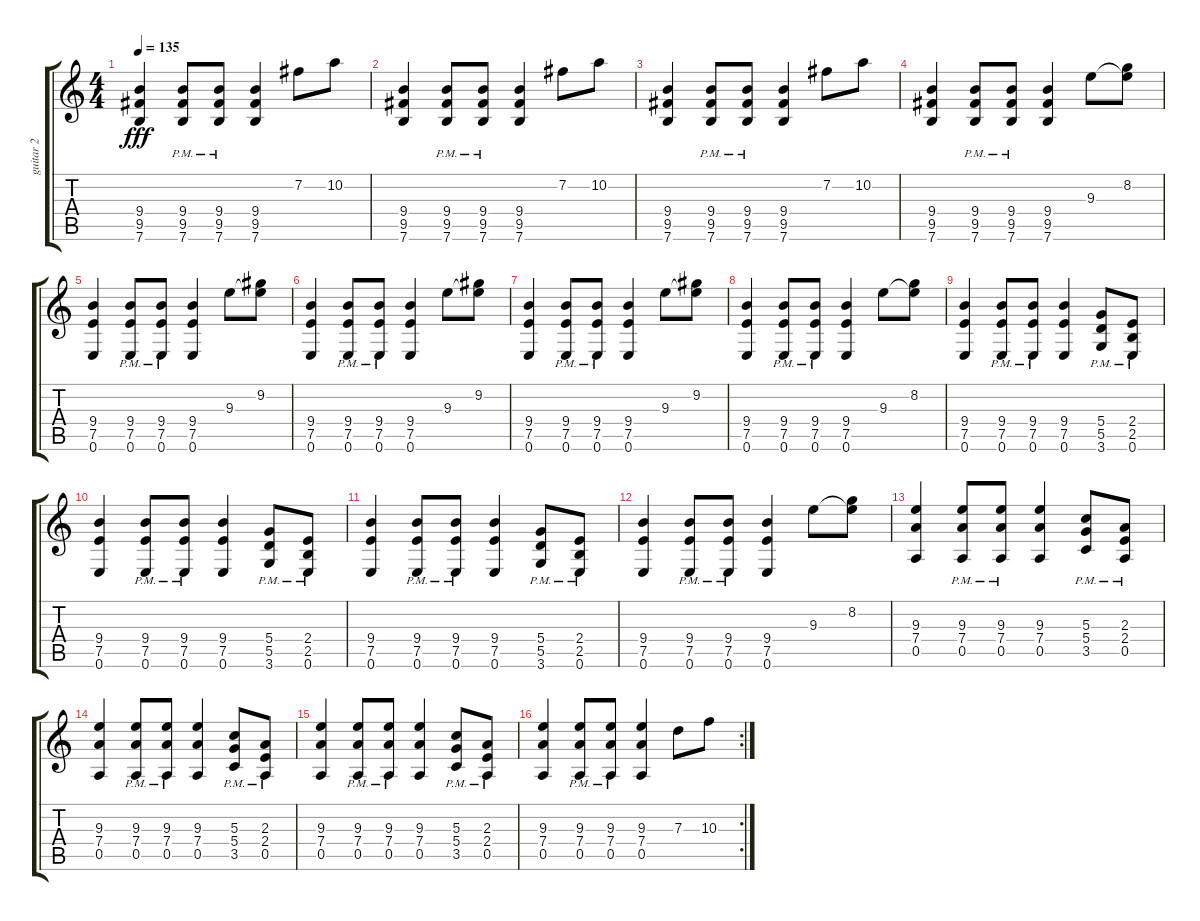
\track ("guitar 2" "guitar 2") {instrument distortionguitar}
\staff {score tabs}
\tuning (E4 B3 G3 D3 A2 E2) {hide}
\ts (4 4)
\tempo 135
\clef g2
\ks c
(9.4 9.5 7.6).4{dy fff} (9.4{pm} 9.5{pm} 7.6{pm}).8 (9.4{pm} 9.5{pm} 7.6{pm}).8 (9.4 9.5 7.6).4 7.2.8 10.2.8 |
(9.4 9.5 7.6).4 (9.4{pm} 9.5{pm} 7.6{pm}).8 (9.4{pm} 9.5{pm} 7.6{pm}).8 (9.4 9.5 7.6).4 7.2.8 10.2.8 |
(9.4 9.5 7.6).4 (9.4{pm} 9.5{pm} 7.6{pm}).8 (9.4{pm} 9.5{pm} 7.6{pm}).8 (9.4 9.5 7.6).4 7.2.8 10.2.8 |
(9.4 9.5 7.6).4 (9.4{pm} 9.5{pm} 7.6{pm}).8 (9.4{pm} 9.5{pm} 7.6{pm}).8 (9.4 9.5 7.6).4 9.3.8 (8.2 9.3{t}).8 |
(9.4 7.5 0.6).4 (9.4{pm} 7.5{pm} 0.6{pm}).8 (9.4{pm} 7.5{pm} 0.6{pm}).8 (9.4 7.5 0.6).4 9.3.8 (9.2 9.3{t}).8 |
(9.4 7.5 0.6).4 (9.4{pm} 7.5{pm} 0.6{pm}).8 (9.4{pm} 7.5{pm} 0.6{pm}).8 (9.4 7.5 0.6).4 9.3.8 (9.2 9.3{t}).8 |
(9.4 7.5 0.6).4 (9.4{pm} 7.5{pm} 0.6{pm}).8 (9.4{pm} 7.5{pm} 0.6{pm}).8 (9.4 7.5 0.6).4 9.3.8 (9.2 9.3{t}).8 |
(9.4 7.5 0.6).4 (9.4{pm} 7.5{pm} 0.6{pm}).8 (9.4{pm} 7.5{pm} 0.6{pm}).8 (9.4 7.5 0.6).4 9.3.8 (8.2 9.3{t}).8 |
(9.4 7.5 0.6).4 (9.4{pm} 7.5{pm} 0.6{pm}).8 (9.4{pm} 7.5{pm} 0.6{pm}).8 (9.4 7.5 0.6).4 (5.4{pm} 5.5{pm} 3.6{pm}).8 (2.4{pm} 2.5{pm} 0.6{pm}).8 |
(9.4 7.5 0.6).4 (9.4{pm} 7.5{pm} 0.6{pm}).8 (9.4{pm} 7.5{pm} 0.6{pm}).8 (9.4 7.5 0.6).4 (5.4{pm} 5.5{pm} 3.6{pm}).8 (2.4{pm} 2.5{pm} 0.6{pm}).8 |
(9.4 7.5 0.6).4 (9.4{pm} 7.5{pm} 0.6{pm}).8 (9.4{pm} 7.5{pm} 0.6{pm}).8 (9.4 7.5 0.6).4 (5.4{pm} 5.5{pm} 3.6{pm}).8 (2.4{pm} 2.5{pm} 0.6{pm}).8 |
(9.4 7.5 0.6).4 (9.4{pm} 7.5{pm} 0.6{pm}).8 (9.4{pm} 7.5{pm} 0.6{pm}).8 (9.4 7.5 0.6).4 9.3.8 (8.2 9.3{t}).8 |
(9.3 7.4 0.5).4 (9.3{pm} 7.4{pm} 0.5{pm}).8 (9.3{pm} 7.4{pm} 0.5{pm}).8 (9.3 7.4 0.5).4 (5.3{pm} 5.4{pm} 3.5{pm}).8 (2.3{pm} 2.4{pm} 0.5{pm}).8 |
(9.3 7.4 0.5).4 (9.3{pm} 7.4{pm} 0.5{pm}).8 (9.3{pm} 7.4{pm} 0.5{pm}).8 (9.3 7.4 0.5).4 (5.3{pm} 5.4{pm} 3.5{pm}).8 (2.3{pm} 2.4{pm} 0.5{pm}).8 |
(9.3 7.4 0.5).4 (9.3{pm} 7.4{pm} 0.5{pm}).8 (9.3{pm} 7.4{pm} 0.5{pm}).8 (9.3 7.4 0.5).4 (5.3{pm} 5.4{pm} 3.5{pm}).8 (2.3{pm} 2.4{pm} 0.5{pm}).8 |
\rc 2
(9.3 7.4 0.5).4 (9.3{pm} 7.4{pm} 0.5{pm}).8 (9.3{pm} 7.4{pm} 0.5{pm}).8 (9.3 7.4 0.5).4 7.3.8 10.3.8
